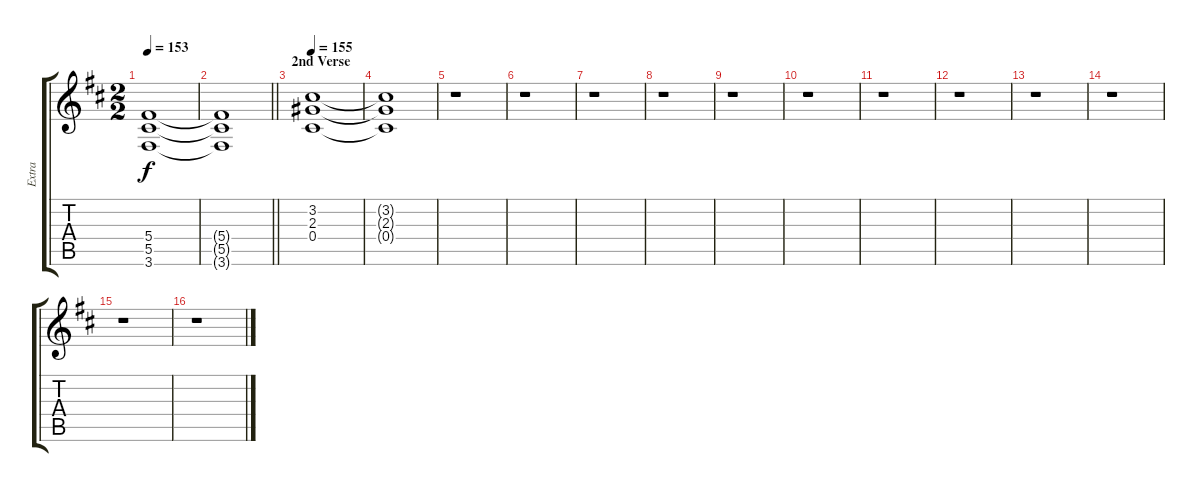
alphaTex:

\track ("Extra" "Extra") {instrument distortionguitar}
\staff {score tabs}
\tuning (Eb4 Bb3 Gb3 Db3 Ab2 Eb2) {hide}
\ts (2 2)
\tempo 153
\clef g2
\ks d
(5.4 5.5 3.6).1{dy f} |
\barLineRight lightlight
(5.4{t} 5.5{t} 3.6{t}).1 |
\section ("" "2nd Verse")
\tempo 155
(3.2 2.3 0.4).1 |
(3.2{t} 2.3{t} 0.4{t}).1 |
r.1 |
r.1 |
r.1 |
r.1 |
r.1 |
r.1 |
r.1 |
r.1 |
r.1 |
r.1 |
r.1 |
r.1
